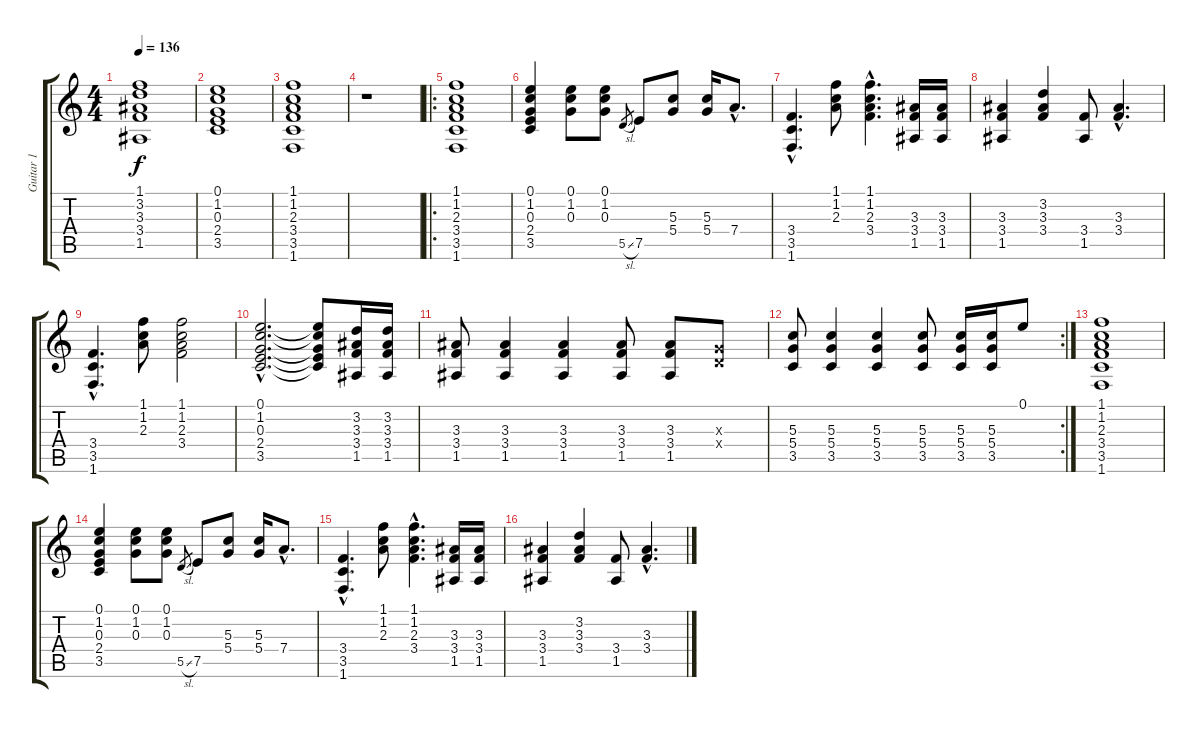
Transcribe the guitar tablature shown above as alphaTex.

\track ("Guitar 1" "Guitar 1") {instrument acousticguitarsteel}
\staff {score tabs}
\tuning (E4 B3 G3 D3 A2 E2) {hide}
\ts (4 4)
\tempo 136
\clef g2
\ks c
(1.1 3.2 3.3 3.4 1.5).1{dy f} |
(0.1 1.2 0.3 2.4 3.5).1 |
(1.1 1.2 2.3 3.4 3.5 1.6).1 |
r.1 |
\ro
(1.1 1.2 2.3 3.4 3.5 1.6).1 |
(0.1 1.2 0.3 2.4 3.5).4 (0.1 1.2 0.3).8 (0.1 1.2 0.3).8 5.5{sl}.8{gr} 7.5.8 (5.3 5.4).8 (5.3 5.4).16 7.4{hac}.8{d} |
(3.4{hac} 3.5{hac} 1.6{hac}).4{d} (1.1 1.2 2.3).8 (1.1{hac} 1.2{hac} 2.3{hac} 3.4{hac}).4{d} (3.3 3.4 1.5).16 (3.3 3.4 1.5).16 |
(3.3 3.4 1.5).4 (3.2 3.3 3.4).4 (3.4 1.5).8 (3.3{hac} 3.4{hac}).4{d} |
(3.4{hac} 3.5{hac} 1.6{hac}).4{d} (1.1 1.2 2.3).8 (1.1 1.2 2.3 3.4).2 |
(0.1{hac} 1.2{hac} 0.3{hac} 2.4{hac} 3.5{hac}).2{d} (0.1{t} 1.2{t} 0.3{t} 2.4{t} 3.5{t}).8 (3.2 3.3 3.4 1.5).16 (3.2 3.3 3.4 1.5).16 |
(3.3 3.4 1.5).8 (3.3 3.4 1.5).4 (3.3 3.4 1.5).4 (3.3 3.4 1.5).8 (3.3 3.4 1.5).8 (0.3{x} 0.4{x}).8 |
\rc 2
(5.3 5.4 3.5).8 (5.3 5.4 3.5).4 (5.3 5.4 3.5).4 (5.3 5.4 3.5).8 (5.3 5.4 3.5).16 (5.3 5.4 3.5).16 0.1.8 |
(1.1 1.2 2.3 3.4 3.5 1.6).1 |
(0.1 1.2 0.3 2.4 3.5).4 (0.1 1.2 0.3).8 (0.1 1.2 0.3).8 5.5{sl}.8{gr} 7.5.8 (5.3 5.4).8 (5.3 5.4).16 7.4{hac}.8{d} |
(3.4{hac} 3.5{hac} 1.6{hac}).4{d} (1.1 1.2 2.3).8 (1.1{hac} 1.2{hac} 2.3{hac} 3.4{hac}).4{d} (3.3 3.4 1.5).16 (3.3 3.4 1.5).16 |
(3.3 3.4 1.5).4 (3.2 3.3 3.4).4 (3.4 1.5).8 (3.3{hac} 3.4{hac}).4{d}
